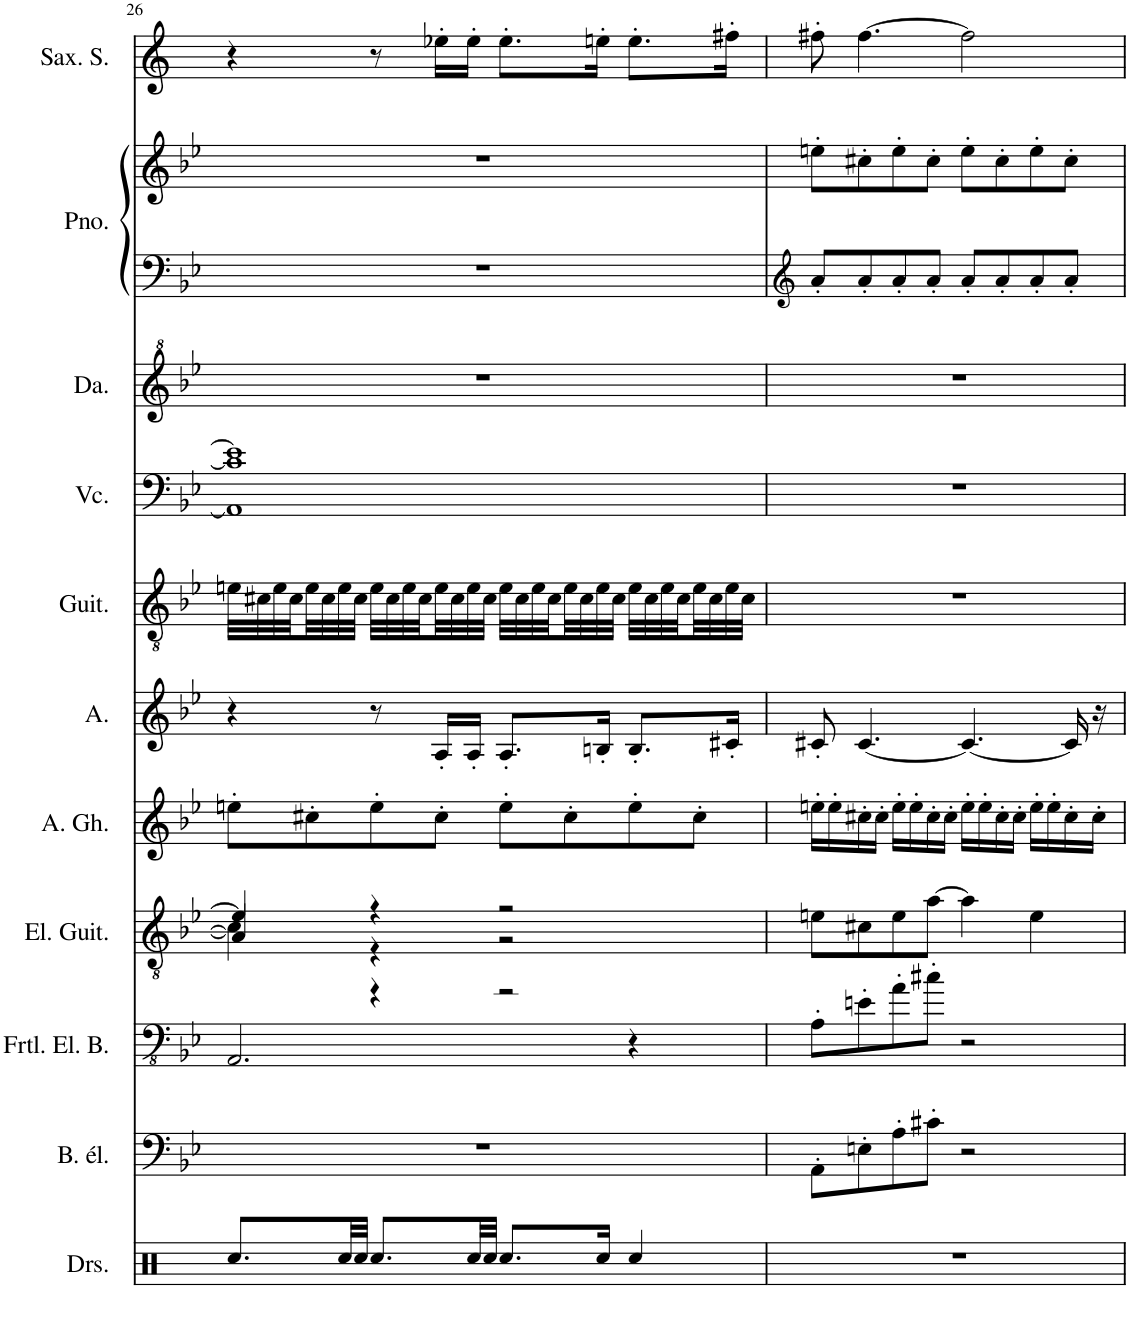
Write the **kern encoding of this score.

**kern	**kern	**kern	**kern	**kern	**kern	**kern	**kern	**kern	**kern	**kern	**kern
*part11	*part10	*part9	*part8	*part7	*part6	*part5	*part4	*part3	*part2	*part2	*part1
*staff12	*staff11	*staff10	*staff9	*staff8	*staff7	*staff6	*staff5	*staff4	*staff3	*staff2	*staff1
*I"Set de batterie	*I"Basse électrique à 5 cordes	*I"Fretless Electric Bass	*I"Electric Guitar	*I"Alto Gemshorn	*I"Chant Alto	*I"Acoustic Guitar	*I"Violoncello	*I"Danso	*I"Piano	*	*I"Saxophone soprano
*	*I'B. él.	*I'Frtl. El. B.	*I'El. Guit.	*I'A. Gh.	*I'A.	*I'Guit.	*I'Vc.	*I'Da.	*I'Pno.	*	*I'Sax. S.
!!LO:PB:g=z
*clefX	*clefF4	*clefFv4	*clefGv2	*clefG2	*clefG2	*clefGv2	*clefF4	*clefG^2	*clefF4	*clefG2	*clefG2
*	*Trd7c12	*	*	*	*	*	*	*	*	*	*Trd1c2
*k[]	*k[b-e-]	*k[b-e-]	*k[b-e-]	*k[b-e-]	*k[b-e-]	*k[b-e-]	*k[b-e-]	*k[b-e-]	*k[b-e-]	*k[b-e-]	*k[]
*M4/4	*M4/4	*M4/4	*M4/4	*M4/4	*M4/4	*M4/4	*M4/4	*M4/4	*M4/4	*M4/4	*M4/4
=26	=26	=26	=26	=26	=26	=26	=26	=26	=26	=26	=26
*	*	*	*^	*	*	*	*^	*	*	*	*
*	*	*	*	*^	*	*	*	*	*	*	*	*	*
8.Rcc/L	1r	2.AAA/	4e/]	4c#\]	4A/]	8een'\L	4r	32en\LLL	1e]	1AA] 1c#]	1r	1r	1r	4r
.	.	.	.	.	.	.	.	32c#X\	.	.	.	.	.	.
.	.	.	.	.	.	.	.	32e\	.	.	.	.	.	.
.	.	.	.	.	.	.	.	32c#\	.	.	.	.	.	.
.	.	.	.	.	.	8cc#X'\	.	32e\	.	.	.	.	.	.
.	.	.	.	.	.	.	.	32c#\	.	.	.	.	.	.
32Rcc/LL	.	.	.	.	.	.	.	32e\	.	.	.	.	.	.
32Rcc/JJJ	.	.	.	.	.	.	.	32c#\JJJ	.	.	.	.	.	.
8.Rcc/L	.	.	4r	4r	4r	8ee'\	8r	32e\LLL	.	.	.	.	.	8r
.	.	.	.	.	.	.	.	32c#\	.	.	.	.	.	.
.	.	.	.	.	.	.	.	32e\	.	.	.	.	.	.
.	.	.	.	.	.	.	.	32c#\	.	.	.	.	.	.
.	.	.	.	.	.	8cc#'\J	16A'/LL	32e\	.	.	.	.	.	16ee-X'\LL
.	.	.	.	.	.	.	.	32c#\	.	.	.	.	.	.
32Rcc/LL	.	.	.	.	.	.	16A'/JJ	32e\	.	.	.	.	.	16ee-'\JJ
32Rcc/JJJ	.	.	.	.	.	.	.	32c#\JJJ	.	.	.	.	.	.
8.Rcc/L	.	.	2r	2r	2r	8ee'\L	8.A'/L	32e\LLL	.	.	.	.	.	8.ee-'\L
.	.	.	.	.	.	.	.	32c#\	.	.	.	.	.	.
.	.	.	.	.	.	.	.	32e\	.	.	.	.	.	.
.	.	.	.	.	.	.	.	32c#\	.	.	.	.	.	.
.	.	.	.	.	.	8cc#'\	.	32e\	.	.	.	.	.	.
.	.	.	.	.	.	.	.	32c#\	.	.	.	.	.	.
16Rcc/Jk	.	.	.	.	.	.	16Bn'/Jk	32e\	.	.	.	.	.	16een'\Jk
.	.	.	.	.	.	.	.	32c#\JJJ	.	.	.	.	.	.
4Rcc/	.	4r	.	.	.	8ee'\	8.B'/L	32e\LLL	.	.	.	.	.	8.ee'\L
.	.	.	.	.	.	.	.	32c#\	.	.	.	.	.	.
.	.	.	.	.	.	.	.	32e\	.	.	.	.	.	.
.	.	.	.	.	.	.	.	32c#\	.	.	.	.	.	.
.	.	.	.	.	.	8cc#'\J	.	32e\	.	.	.	.	.	.
.	.	.	.	.	.	.	.	32c#\	.	.	.	.	.	.
.	.	.	.	.	.	.	16c#X'/Jk	32e\	.	.	.	.	.	16ff#X'\Jk
.	.	.	.	.	.	.	.	32c#\JJJ	.	.	.	.	.	.
*	*	*	*v	*v	*v	*	*	*	*v	*v	*	*	*	*
=27	=27	=27	=27	=27	=27	=27	=27	=27	=27	=27	=27
*	*	*	*	*	*	*	*	*	*clefG2	*	*
1r	8AA'\L	8AA'\L	8en\L	16een'\LL	8c#X'/	1r	1r	1r	8a'/L	8een'\L	8ff#X'\
.	.	.	.	16ee'\	.	.	.	.	.	.	.
.	8En'\	8En'\	8c#X\	16cc#X'\	[4.c#/	.	.	.	8a'/	8cc#X'\	[4.ff#\
.	.	.	.	16cc#'\JJ	.	.	.	.	.	.	.
.	8A'\	8A'\	8e\	16ee'\LL	.	.	.	.	8a'/	8ee'\	.
.	.	.	.	16ee'\	.	.	.	.	.	.	.
.	8c#X'\J	8c#X'\J	[8a\J	16cc#'\	.	.	.	.	8a'/J	8cc#'\J	.
.	.	.	.	16cc#'\JJ	.	.	.	.	.	.	.
.	2r	2r	4a\]	16ee'\LL	4.c#/_	.	.	.	8a'/L	8ee'\L	2ff#\]
.	.	.	.	16ee'\	.	.	.	.	.	.	.
.	.	.	.	16cc#'\	.	.	.	.	8a'/	8cc#'\	.
.	.	.	.	16cc#'\JJ	.	.	.	.	.	.	.
.	.	.	4e\	16ee'\LL	.	.	.	.	8a'/	8ee'\	.
.	.	.	.	16ee'\	.	.	.	.	.	.	.
.	.	.	.	16cc#'\	16c#/]	.	.	.	8a'/J	8cc#'\J	.
.	.	.	.	16cc#'\JJ	16r	.	.	.	.	.	.
=	=	=	=	=	=	=	=	=	=	=	=
*-	*-	*-	*-	*-	*-	*-	*-	*-	*-	*-	*-
